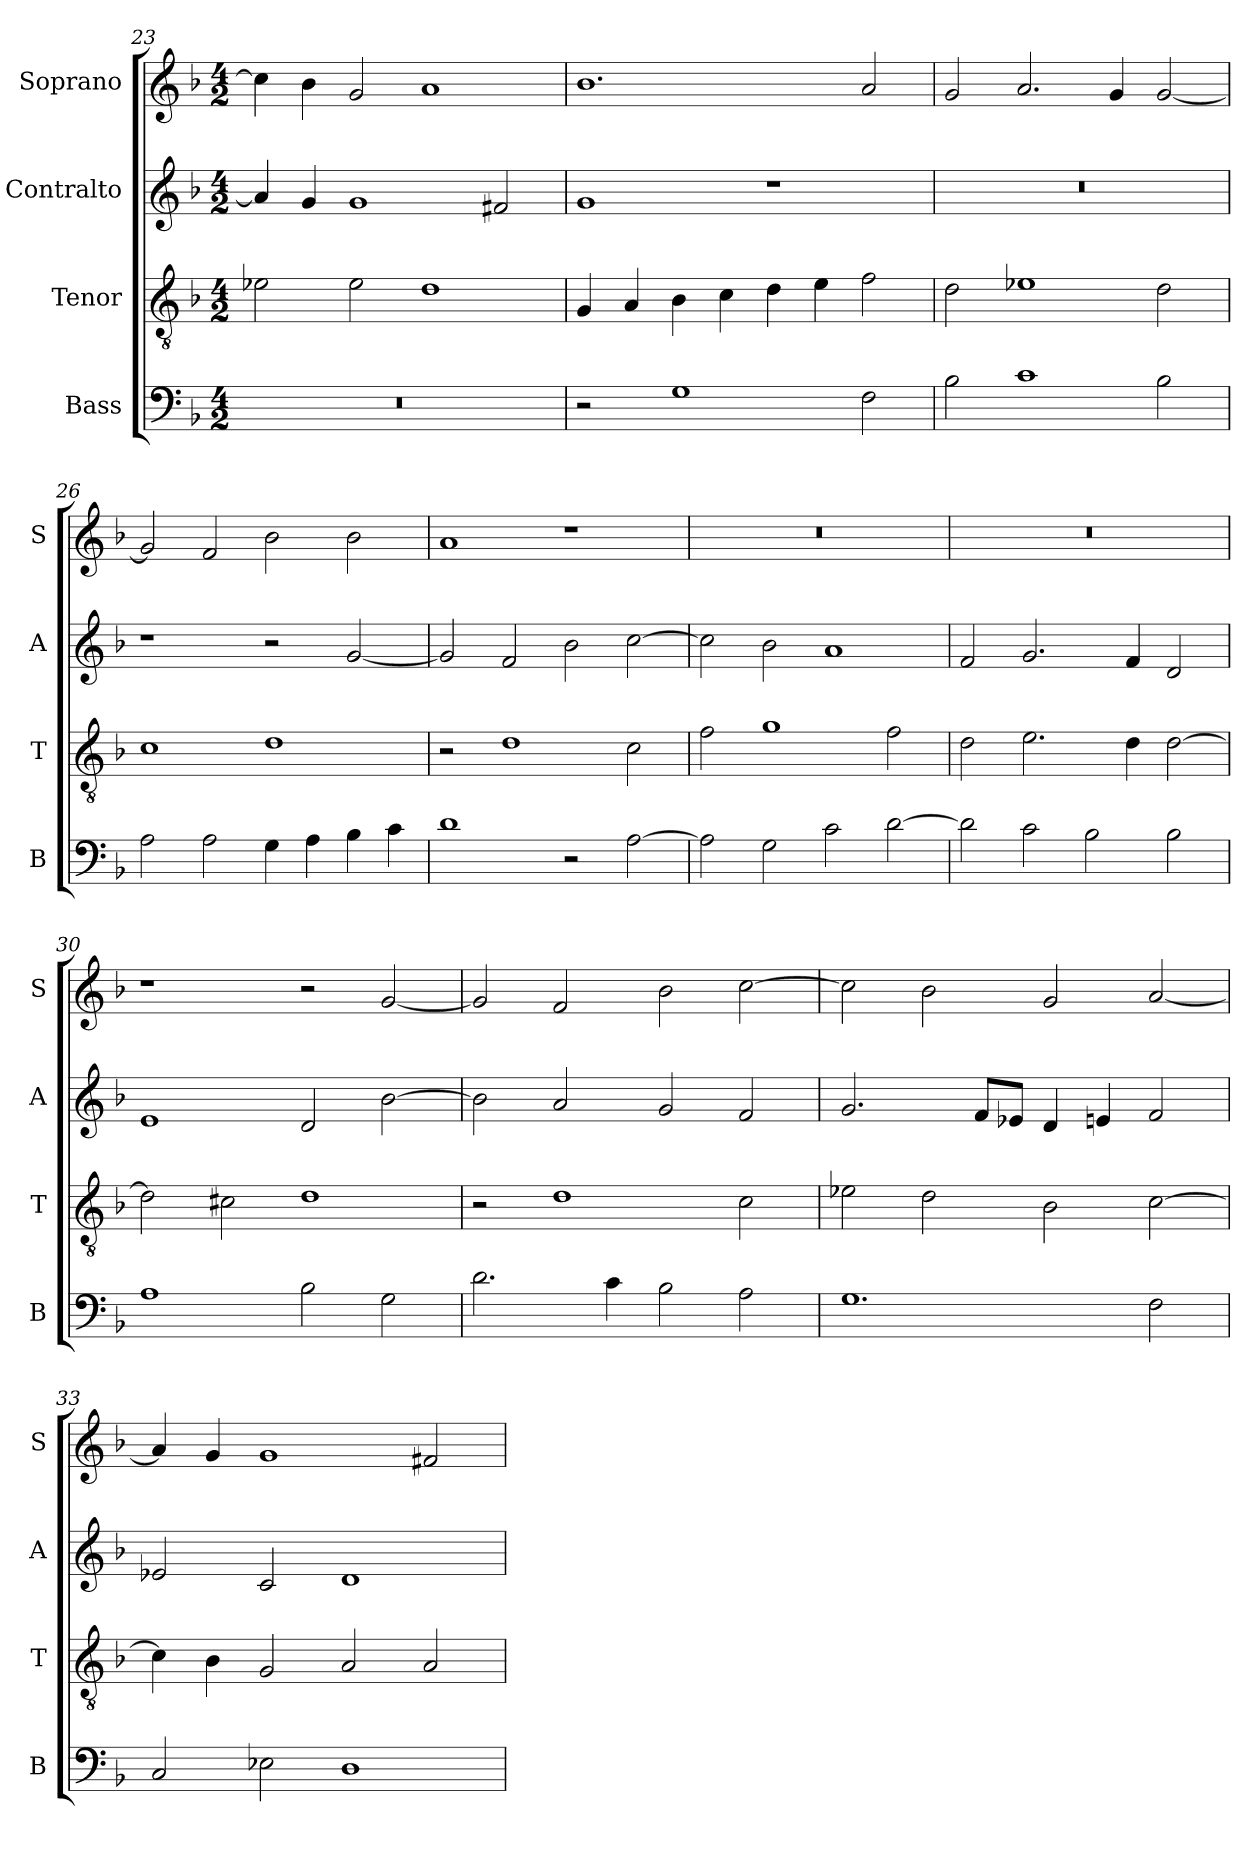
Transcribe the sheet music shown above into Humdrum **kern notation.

**kern	**kern	**kern	**kern
*part4	*part3	*part2	*part1
*staff4	*staff3	*staff2	*staff1
*I"Bass	*I"Tenor	*I"Contralto	*I"Soprano
*I'B	*I'T	*I'A	*I'S
*clefF4	*clefGv2	*clefG2	*clefG2
*k[b-]	*k[b-]	*k[b-]	*k[b-]
*G:dor	*G:dor	*G:dor	*G:dor
*M4/2	*M4/2	*M4/2	*M4/2
=23	=23	=23	=23
0r	2e-X	4a]	4cc]
.	.	4g	4b-
.	2e-	1g	2g
.	1d	.	1a
.	.	2f#X	.
=24	=24	=24	=24
2r	4G	1g	1.b-
.	4A	.	.
1G	4B-	.	.
.	4c	.	.
.	4d	1r	.
.	4e	.	.
2F	2f	.	2a
=25	=25	=25	=25
2B-	2d	0r	2g
1c	1e-X	.	2.a
.	.	.	4g
2B-	2d	.	[2g
=26	=26	=26	=26
2A	1c	1r	2g]
2A	.	.	2f
4G	1d	2r	2b-
4A	.	.	.
4B-	.	[2g	2b-
4c	.	.	.
=27	=27	=27	=27
1d	2r	2g]	1a
.	1d	2f	.
2r	.	2b-	1r
[2A	2c	[2cc	.
=28	=28	=28	=28
2A]	2f	2cc]	0r
2G	1g	2b-	.
2c	.	1a	.
[2d	2f	.	.
=29	=29	=29	=29
2d]	2d	2f	0r
2c	2.e	2.g	.
2B-	.	.	.
.	4d	4f	.
2B-	[2d	2d	.
=30	=30	=30	=30
1A	2d]	1e	1r
.	2c#X	.	.
2B-	1d	2d	2r
2G	.	[2b-	[2g
=31	=31	=31	=31
2.d	2r	2b-]	2g]
.	1d	2a	2f
4c	.	.	.
2B-	.	2g	2b-
2A	2c	2f	[2cc
=32	=32	=32	=32
1.G	2e-X	2.g	2cc]
.	2d	.	2b-
.	.	8f/L	.
.	.	8e-X/J	.
.	2B-	4d	2g
.	.	4en	.
2F	[2c	2f	[2a
=33	=33	=33	=33
2C	4c]	2e-X	4a]
.	4B-	.	4g
2E-X	2G	2c	1g
1D	2A	1d	.
.	2A	.	2f#X
=	=	=	=
*-	*-	*-	*-
